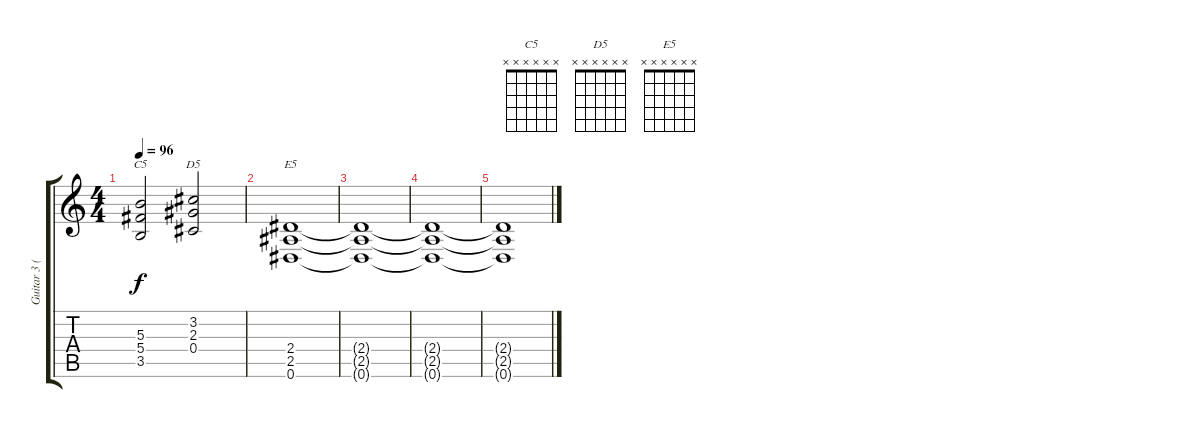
\track ("Guitar 3 (Slash)" "Guitar 3 (") {instrument electricguitarjazz}
\staff {score tabs}
\tuning (Eb4 Bb3 Gb3 Db3 Ab2 Eb2) {hide}
\chord ("C5" x x x x x x)
\chord ("D5" x x x x x x)
\chord ("E5" x x x x x x)
\ts (4 4)
\tempo 96
\clef g2
\ks c
(5.3 5.4 3.5).2{ch "C5" dy f} (3.2 2.3 0.4).2{ch "D5"} |
(2.4 2.5 0.6).1{ch "E5"} |
(2.4{t} 2.5{t} 0.6{t}).1 |
(2.4{t} 2.5{t} 0.6{t}).1 |
(2.4{t} 2.5{t} 0.6{t}).1
